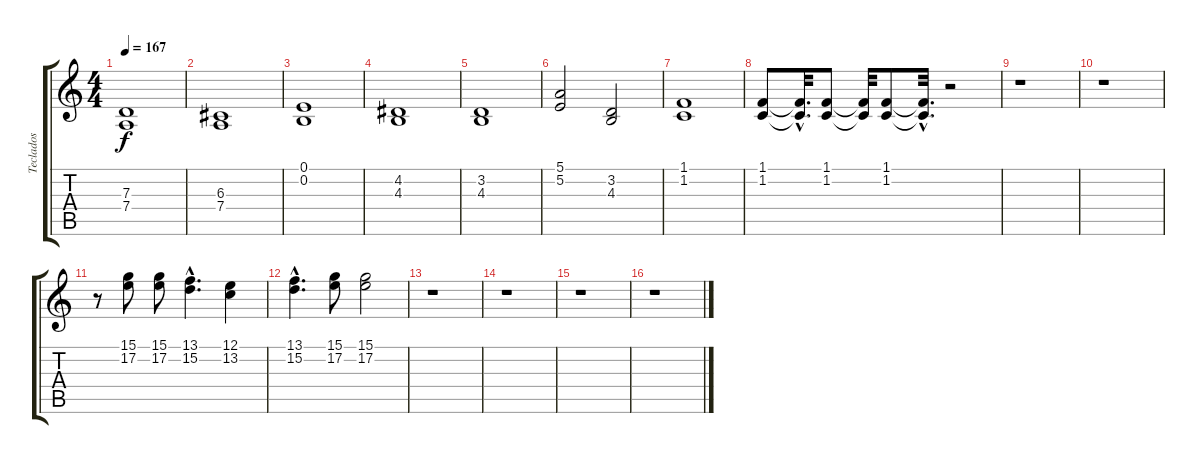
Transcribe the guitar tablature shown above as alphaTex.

\track ("Teclados" "Teclados") {instrument synthstrings1}
\staff {score tabs}
\tuning (E4 B3 G3 D3 A2 E2) {hide}
\ts (4 4)
\tempo 167
\clef g2
\ks c
(7.3 7.4).1{dy f} |
(6.3 7.4).1 |
(0.1 0.2).1 |
(4.2 4.3).1 |
(3.2 4.3).1 |
(5.1 5.2).2 (3.2 4.3).2 |
(1.1 1.2).1 |
(1.1 1.2).8 (1.1{hac t} 1.2{hac t}).32{d} (1.1 1.2).8 (1.1{t} 1.2{t}).32 (1.1 1.2).8 (1.1{hac t} 1.2{hac t}).32{d} r.2 |
r.1 |
r.1 |
r.8 (15.1 17.2).8 (15.1 17.2).8 (13.1{hac} 15.2{hac}).4{d} (12.1 13.2).4 |
(13.1{hac} 15.2{hac}).4{d} (15.1 17.2).8 (15.1 17.2).2 |
r.1 |
r.1 |
r.1 |
r.1
